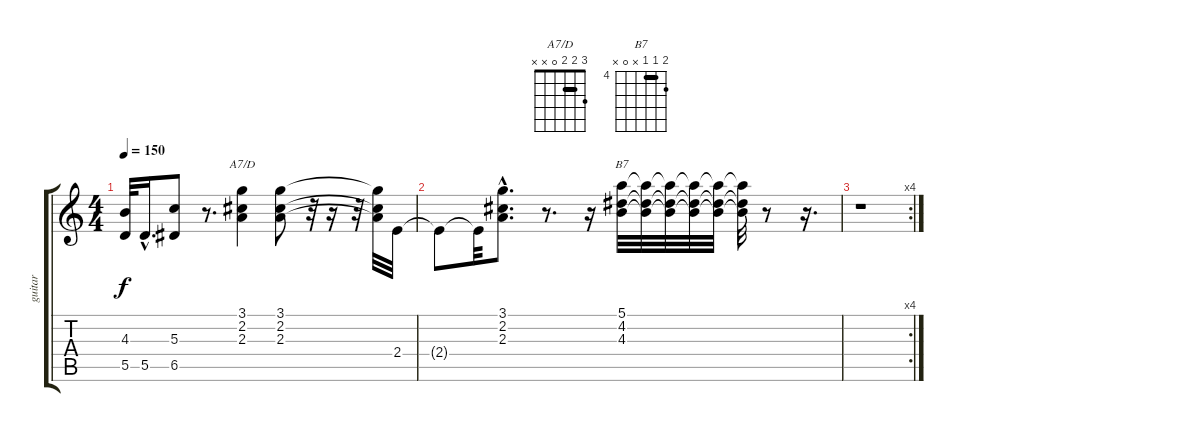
\track ("guitar" "guitar") {instrument acousticguitarnylon}
\staff {score tabs}
\tuning (E4 B3 G3 D3 A2 E2) {hide}
\chord ("A7/D" 3 2 2 0 x x) {barre 2}
\chord ("B7" 5 4 4 x 0 x) {firstfret 4 barre 4}
\ts (4 4)
\tempo 150
\clef g2
\ks c
(4.3{t} 5.5{t}).32{dy f} 5.5{hac}.16{d} (5.3 6.5).8 r.8{d} (3.1 2.2 2.3).4{ch "A7/D"} (3.1 2.2 2.3).8 r.32 r.16 r.32 (3.1{t} 2.2{t} 2.3{t}).32 2.4.32 |
2.4{t}.8 2.4{t}.32 (3.1{hac} 2.2{hac} 2.3{hac}).8{d} r.8{d} r.16 (5.1 4.2 4.3).32{ch "B7"} (5.1{t} 4.2{t} 4.3{t}).32 (5.1{t} 4.2{t} 4.3{t}).32 (5.1{t} 4.2{t} 4.3{t}).32 (5.1{t} 4.2{t} 4.3{t}).32 (5.1{t} 4.2{t} 4.3{t}).32 r.8 r.16{d} |
\rc 4
r.1
